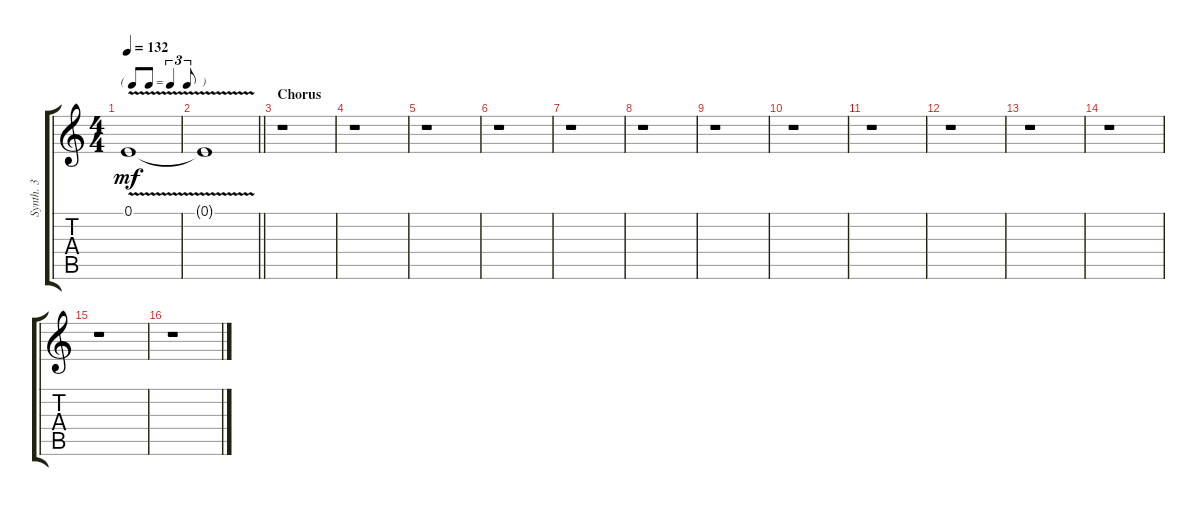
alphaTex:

\track ("Synth. 3" "Synth. 3") {instrument pad7halo}
\staff {score tabs}
\tuning (E4 B3 G3 D3 A2 E2) {hide}
\ts (4 4)
\tf triplet8th
\tempo 132
\clef g2
\ks c
0.1{v t}.1{dy mf} |
\barLineRight lightlight
0.1{v t}.1 |
\section ("" "Chorus")
r.1 |
r.1 |
r.1 |
r.1 |
r.1 |
r.1 |
r.1 |
r.1 |
r.1 |
r.1 |
r.1 |
r.1 |
r.1 |
r.1
